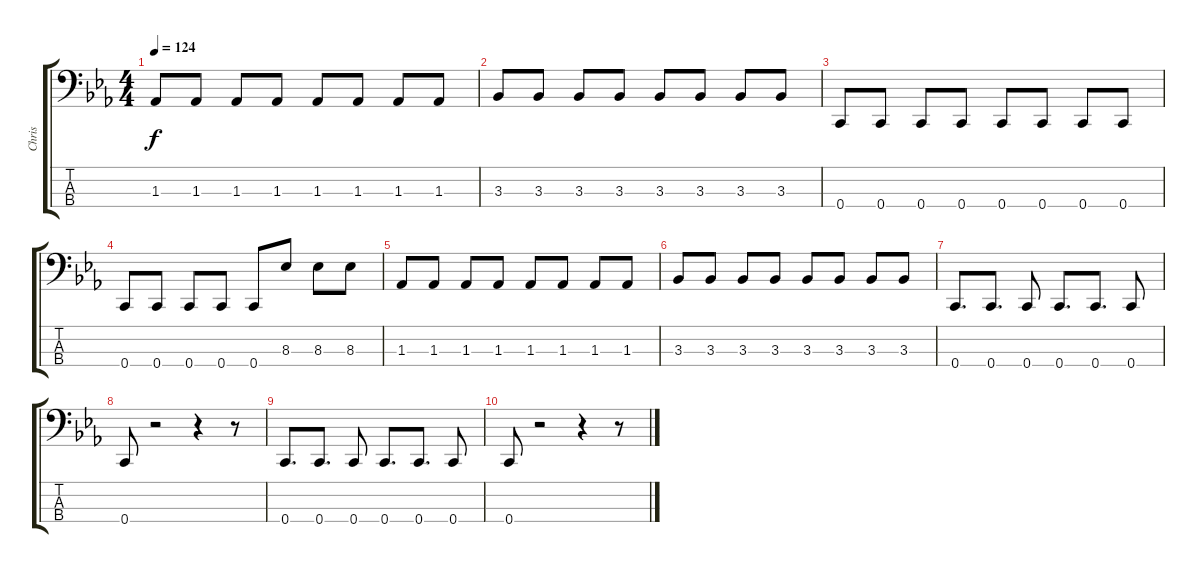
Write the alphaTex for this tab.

\track ("Chris" "Chris") {instrument electricbassfinger}
\staff {score tabs}
\tuning (F2 C2 G1 C1) {hide}
\ts (4 4)
\tempo 124
\clef f4
\ks cminor
1.3.8{dy f} 1.3.8 1.3.8 1.3.8 1.3.8 1.3.8 1.3.8 1.3.8 |
3.3.8 3.3.8 3.3.8 3.3.8 3.3.8 3.3.8 3.3.8 3.3.8 |
0.4.8 0.4.8 0.4.8 0.4.8 0.4.8 0.4.8 0.4.8 0.4.8 |
0.4.8 0.4.8 0.4.8 0.4.8 0.4.8 8.3.8 8.3.8 8.3.8 |
1.3.8 1.3.8 1.3.8 1.3.8 1.3.8 1.3.8 1.3.8 1.3.8 |
3.3.8 3.3.8 3.3.8 3.3.8 3.3.8 3.3.8 3.3.8 3.3.8 |
0.4.8{d} 0.4.8{d} 0.4.8 0.4.8{d} 0.4.8{d} 0.4.8 |
0.4.8 r.2 r.4 r.8 |
0.4.8{d} 0.4.8{d} 0.4.8 0.4.8{d} 0.4.8{d} 0.4.8 |
0.4.8 r.2 r.4 r.8
